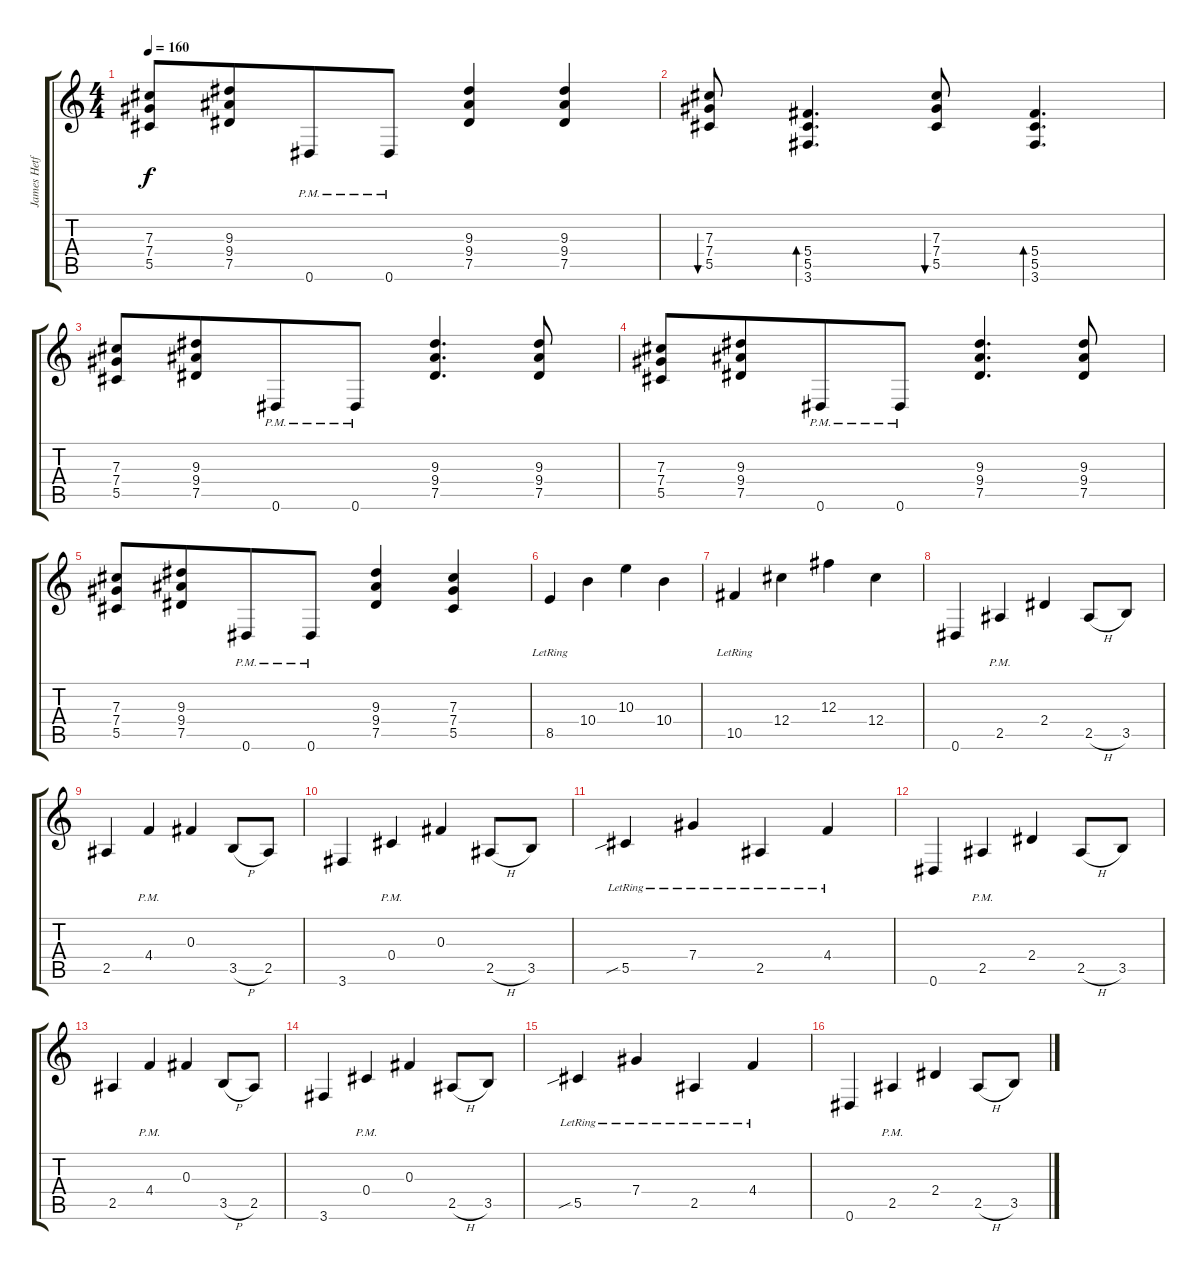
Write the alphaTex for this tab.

\track ("James Hetfield" "James Hetf") {instrument overdrivenguitar}
\staff {score tabs}
\tuning (Eb4 Bb3 Gb3 Db3 Ab2 Eb2) {hide}
\ts (4 4)
\tempo 160
\clef g2
\ks c
(7.3 7.4 5.5).8{dy f} (9.3 9.4 7.5).8{beam merge} 0.6{pm}.8 0.6{pm}.8 (9.3 9.4 7.5).4 (9.3 9.4 7.5).4 |
(7.3 7.4 5.5).8{bu 60} (5.4 5.5 3.6).4{d bd 60} (7.3 7.4 5.5).8{bu 60} (5.4 5.5 3.6).4{d bd 60} |
(7.3 7.4 5.5).8 (9.3 9.4 7.5).8{beam merge} 0.6{pm}.8 0.6{pm}.8 (9.3 9.4 7.5).4{d} (9.3 9.4 7.5).8 |
(7.3 7.4 5.5).8 (9.3 9.4 7.5).8{beam merge} 0.6{pm}.8 0.6{pm}.8 (9.3 9.4 7.5).4{d} (9.3 9.4 7.5).8 |
(7.3 7.4 5.5).8 (9.3 9.4 7.5).8{beam merge} 0.6{pm}.8 0.6{pm}.8 (9.3 9.4 7.5).4 (7.3 7.4 5.5).4 |
8.5{lr}.4 10.4.4 10.3.4 10.4.4 |
10.5{lr}.4 12.4.4 12.3.4 12.4.4 |
0.6.4 2.5{pm}.4 2.4.4 2.5{h}.8 3.5.8 |
2.5.4 4.4{pm}.4 0.3.4 3.5{h}.8 2.5.8 |
3.6.4 0.4{pm}.4 0.3.4 2.5{h}.8 3.5.8 |
5.5{sib lr}.4 7.4{lr}.4 2.5{lr}.4 4.4{lr}.4 |
0.6.4 2.5{pm}.4 2.4.4 2.5{h}.8 3.5.8 |
2.5.4 4.4{pm}.4 0.3.4 3.5{h}.8 2.5.8 |
3.6.4 0.4{pm}.4 0.3.4 2.5{h}.8 3.5.8 |
5.5{sib lr}.4 7.4{lr}.4 2.5{lr}.4 4.4{lr}.4 |
0.6.4 2.5{pm}.4 2.4.4 2.5{h}.8 3.5.8
